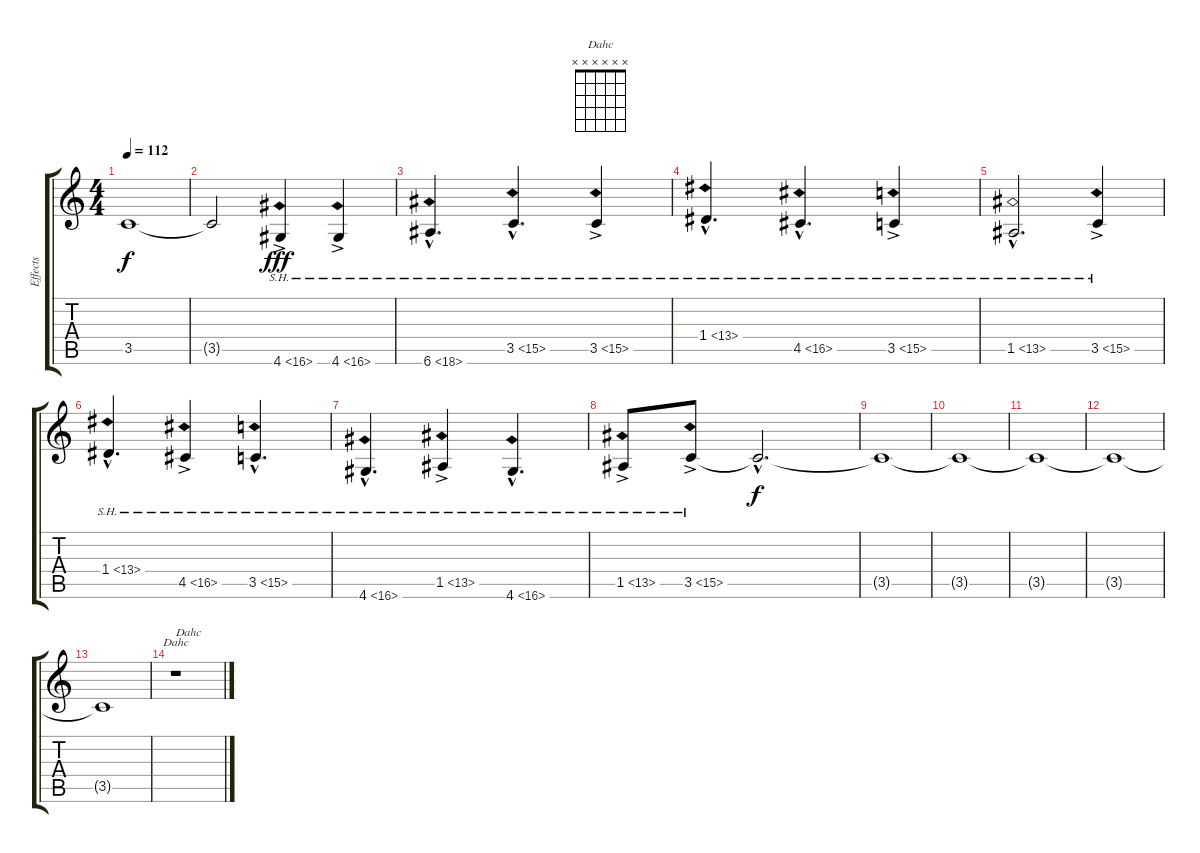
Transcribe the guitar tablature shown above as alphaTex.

\track ("Effects" "Effects") {instrument electricbassfinger}
\staff {score tabs}
\tuning (E4 B3 G3 D3 A2 E2) {hide}
\chord ("Dahc" x x x x x x)
\ts (4 4)
\tempo 112
\clef g2
\ks c
3.5{t}.1{dy f} |
3.5{t}.2 4.6{sh 12 ac}.4{dy fff} 4.6{sh 12 ac}.4 |
6.6{sh 12 hac}.4{d} 3.5{sh 12 hac}.4{d} 3.5{sh 12 ac}.4 |
1.4{sh 12 hac}.4{d} 4.5{sh 12 hac}.4{d} 3.5{sh 12 ac}.4 |
1.5{sh 12 hac}.2{d} 3.5{sh 12 ac}.4 |
1.4{sh 12 hac}.4{d} 4.5{sh 12 ac}.4 3.5{sh 12 hac}.4{d} |
4.6{sh 12 hac}.4{d} 1.5{sh 12 ac}.4 4.6{sh 12 hac}.4{d} |
1.5{sh 12 ac}.8 3.5{sh 12 ac}.8 3.5{hac t}.2{d dy f} |
3.5{t}.1{volume 0} |
3.5{t}.1 |
3.5{t}.1 |
3.5{t}.1 |
3.5{t}.1 |
r.1{ch "Dahc" txt "Dahc"}
